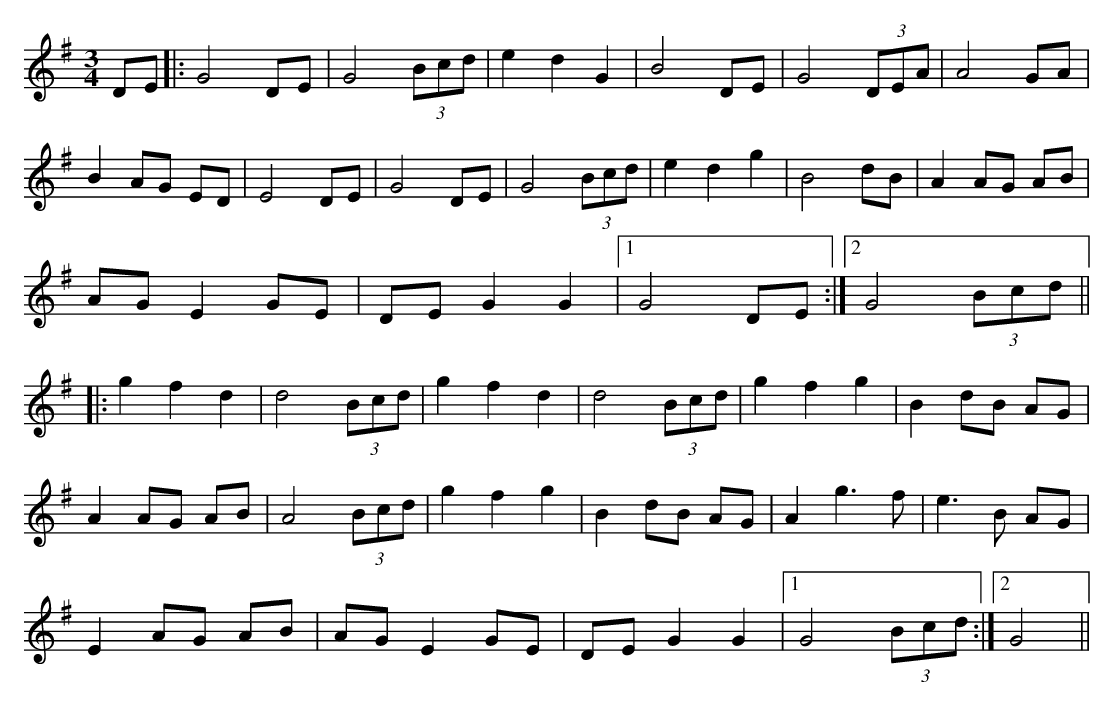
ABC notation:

X:1
M:3/4
K:G
DE |: G4 DE | G4 (3Bcd | e2d2G2 | B4 DE | G4 (3DEA | A4 GA |
 B2 AG ED | E4 DE | G4 DE | G4 (3Bcd | e2d2g2 | B4 dB | A2 AG AB |
AG E2 GE | DE G2 G2 |1 G4 DE :|2 G4 (3Bcd ||
|: g2f2d2 | d4 (3Bcd | g2f2d2 | d4 (3Bcd | g2f2g2 | B2 dB AG |
A2 AG AB | A4 (3Bcd | g2f2g2 | B2 dB AG | A2 g3f | e3 B AG |
E2 AG AB | AG E2 GE | DE G2G2 |1 G4 (3Bcd :|2 G4 ||
